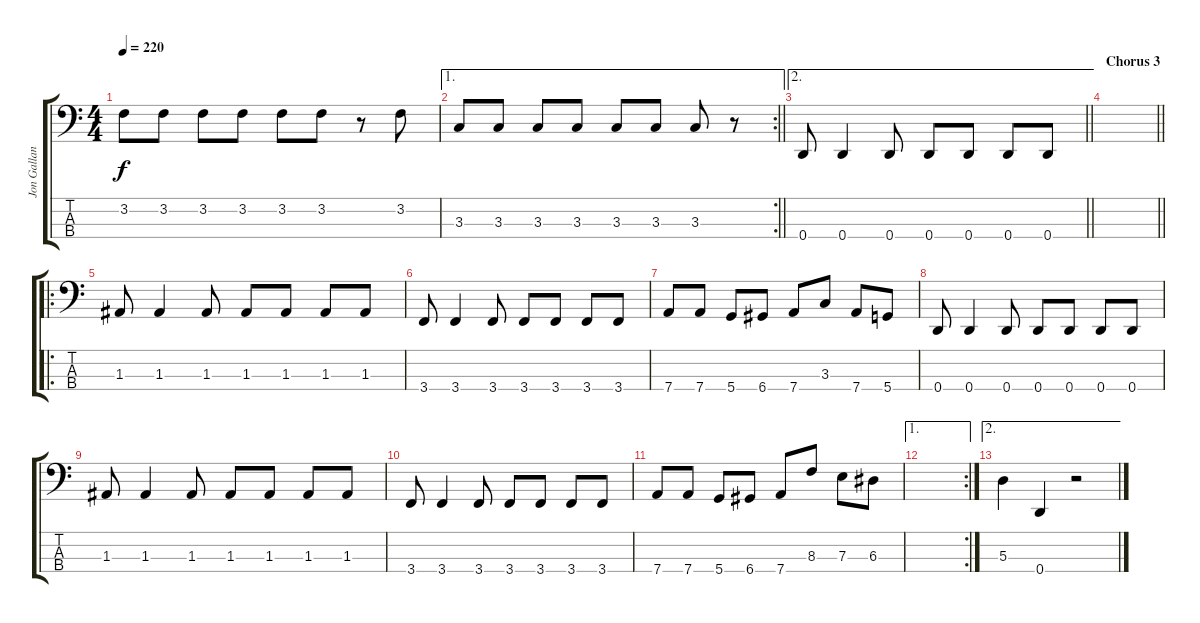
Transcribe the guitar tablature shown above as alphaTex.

\track ("Jon Gallant" "Jon Gallan") {instrument electricbassfinger}
\staff {score tabs}
\tuning (G2 D2 A1 D1) {hide}
\ts (4 4)
\tempo 220
\clef f4
\ks c
3.2.8{dy f} 3.2.8 3.2.8 3.2.8 3.2.8 3.2.8 r.8 3.2.8 |
\ae 1
\rc 2
\barLineRight lightlight
3.3.8 3.3.8 3.3.8 3.3.8 3.3.8 3.3.8 3.3.8 r.8 |
\ae 2
\barLineRight lightlight
0.4.8 0.4.4 0.4.8 0.4.8 0.4.8 0.4.8 0.4.8 |
\section ("" "Chorus 3")
\barLineRight lightlight
|
\ro
1.3.8 1.3.4 1.3.8 1.3.8 1.3.8 1.3.8 1.3.8 |
3.4.8 3.4.4 3.4.8 3.4.8 3.4.8 3.4.8 3.4.8 |
7.4.8 7.4.8 5.4.8 6.4.8 7.4.8 3.3.8 7.4.8 5.4.8 |
0.4.8 0.4.4 0.4.8 0.4.8 0.4.8 0.4.8 0.4.8 |
1.3.8 1.3.4 1.3.8 1.3.8 1.3.8 1.3.8 1.3.8 |
3.4.8 3.4.4 3.4.8 3.4.8 3.4.8 3.4.8 3.4.8 |
7.4.8 7.4.8 5.4.8 6.4.8 7.4.8 8.3.8 7.3.8 6.3.8 |
\ae 1
\rc 2
|
\ae 2
5.3.4 0.4.4 r.2
